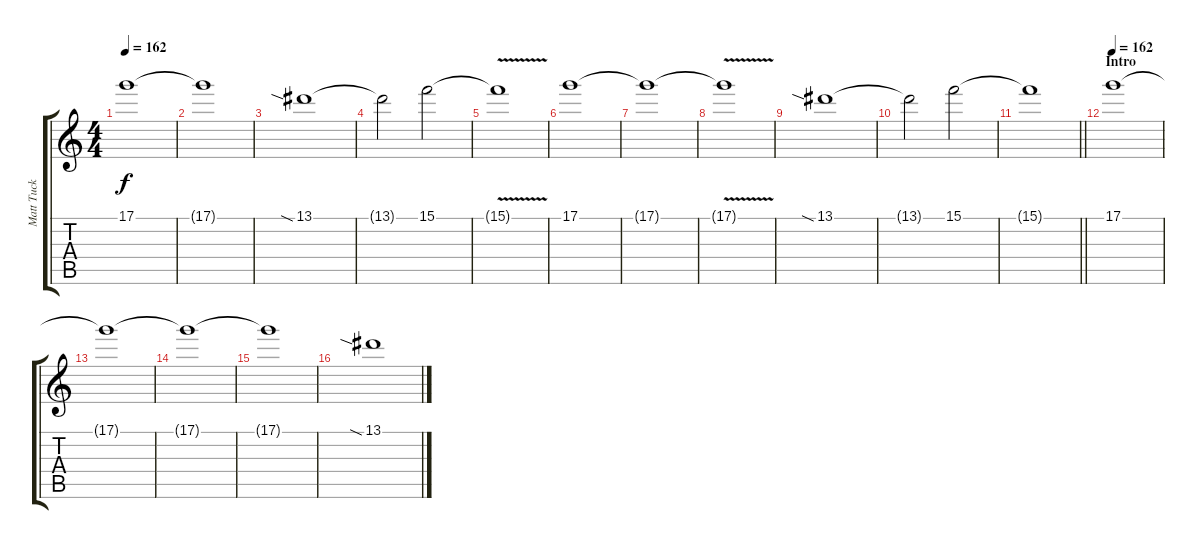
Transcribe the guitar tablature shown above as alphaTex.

\track ("Matt Tuck" "Matt Tuck") {instrument distortionguitar}
\staff {score tabs}
\tuning (D4 A3 F3 C3 G2 C2) {hide}
\ts (4 4)
\tempo 162
\tempo 120
\tempo 162
\clef g2
\ks c
17.1.1{dy f instrument distortionguitar} |
17.1{t}.1 |
13.1{sia}.1 |
13.1{t}.2 15.1.2 |
15.1{v t}.1 |
17.1.1 |
17.1{t}.1 |
17.1{v t}.1 |
13.1{sia}.1 |
13.1{t}.2 15.1.2 |
\barLineRight lightlight
15.1{t}.1 |
\section ("" "Intro")
\tempo 162
17.1.1 |
17.1{t}.1 |
17.1{t}.1 |
17.1{t}.1 |
13.1{sia}.1
